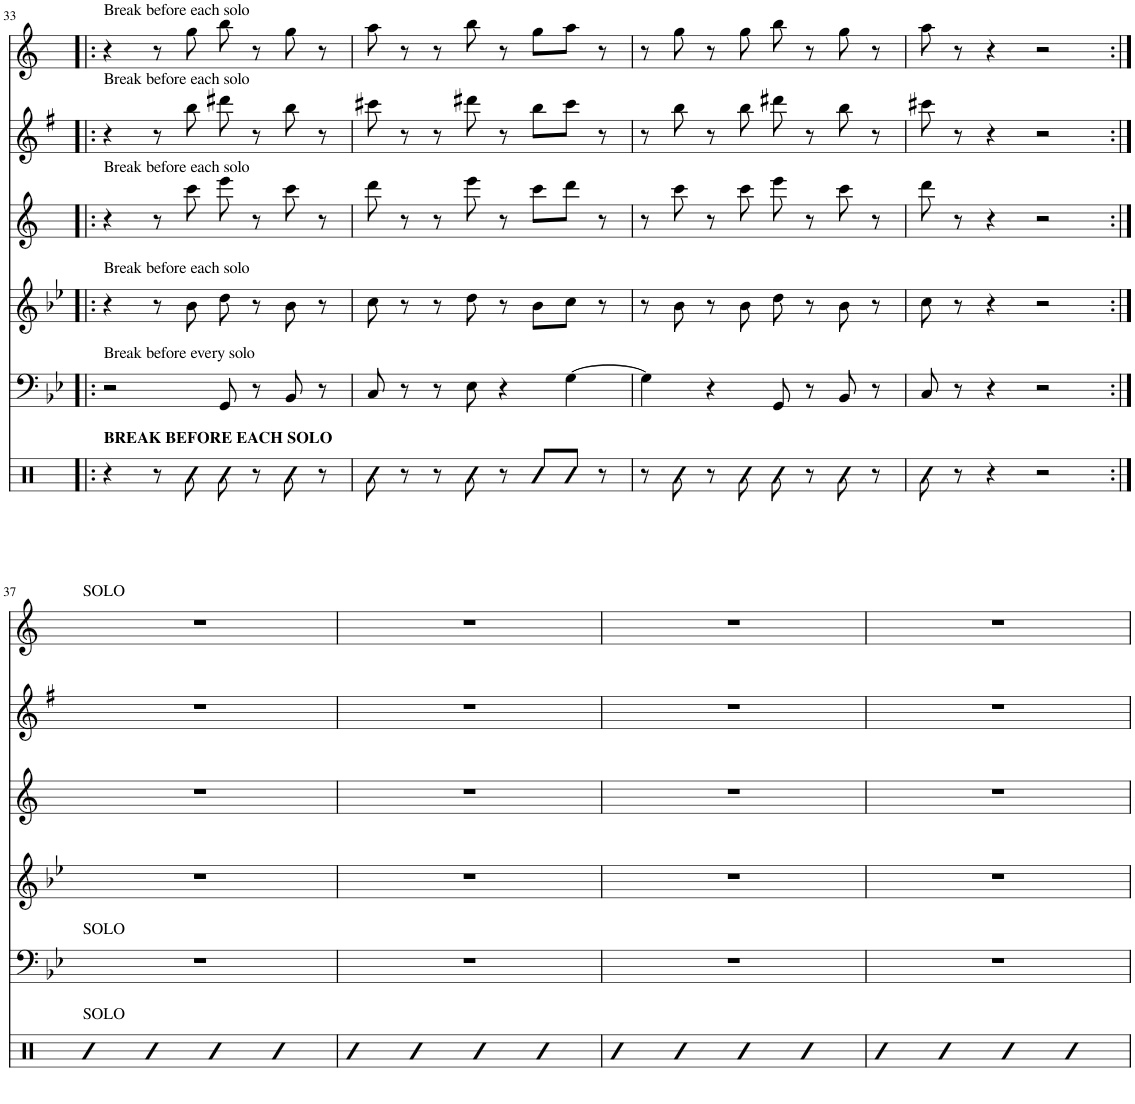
**kern	**kern	**kern	**kern	**kern	**kern
*part6	*part5	*part4	*part3	*part2	*part1
*staff6	*staff5	*staff4	*staff3	*staff2	*staff1
*I"Drumset	*I"Electric Bass	*I"Piano	*I"Tenor Saxophone	*I"Alto Saxophone	*I"Bb Trumpet
*	*I'Elec b	*I'Pno	*I'T Sax	*I'A Sax	*I'Tpt
!!LO:PB:g=z
*clefX	*clefF4	*clefG2	*clefG2	*clefG2	*clefG2
*	*Trd7c12	*	*Trd8c14	*Trd5c9	*Trd1c2
*k[]	*k[b-e-]	*k[b-e-]	*k[]	*k[f#]	*k[]
*M4/4	*M4/4	*M4/4	*M4/4	*M4/4	*M4/4
=33!|:	=33!|:	=33!|:	=33!|:	=33!|:	=33!|:
!	!	!	!	!	!LO:TX:a:t=Break before each solo
!	!	!	!	!LO:TX:a:t=Break before each solo	!
!	!	!	!LO:TX:a:t=Break before each solo	!	!
!	!	!LO:TX:a:t=Break before each solo	!	!	!
!	!LO:TX:a:t=Break before every solo	!	!	!	!
!LO:TX:a:B:t=BREAK BEFORE EACH SOLO	!	!	!	!	!
4r	2r	4r	4r	4r	4r
8r	.	8r	8r	8r	8r
8R\	.	8b-\	8ccc\	8bb\	8gg\
8R\	8GG/	8dd\	8eee\	8ddd#X\	8bb\
8r	8r	8r	8r	8r	8r
8R\	8BB-/	8b-\	8ccc\	8bb\	8gg\
8r	8r	8r	8r	8r	8r
=34	=34	=34	=34	=34	=34
8R\	8C/	8cc\	8ddd\	8ccc#X\	8aa\
8r	8r	8r	8r	8r	8r
8r	8r	8r	8r	8r	8r
8R\	8E-\	8dd\	8eee\	8ddd#X\	8bb\
8r	4r	8r	8r	8r	8r
8R/L	.	8b-\L	8ccc\L	8bb\L	8gg\L
8R/J	[4G\	8cc\J	8ddd\J	8ccc#\J	8aa\J
8r	.	8r	8r	8r	8r
=35	=35	=35	=35	=35	=35
8r	4G\]	8r	8r	8r	8r
8R\	.	8b-\	8ccc\	8bb\	8gg\
8r	4r	8r	8r	8r	8r
8R\	.	8b-\	8ccc\	8bb\	8gg\
8R\	8GG/	8dd\	8eee\	8ddd#X\	8bb\
8r	8r	8r	8r	8r	8r
8R\	8BB-/	8b-\	8ccc\	8bb\	8gg\
8r	8r	8r	8r	8r	8r
=36	=36	=36	=36	=36	=36
8R\	8C/	8cc\	8ddd\	8ccc#X\	8aa\
8r	8r	8r	8r	8r	8r
4r	4r	4r	4r	4r	4r
2r	2r	2r	2r	2r	2r
!!LO:LB:g=z
=37:|!	=37:|!	=37:|!	=37:|!	=37:|!	=37:|!
!	!	!	!	!	!LO:TX:a:t=SOLO
!	!LO:TX:a:t=SOLO	!	!	!	!
!LO:TX:a:t=SOLO	!	!	!	!	!
4R	1r	1r	1r	1r	1r
4R	.	.	.	.	.
4R	.	.	.	.	.
4R	.	.	.	.	.
=38	=38	=38	=38	=38	=38
4R	1r	1r	1r	1r	1r
4R	.	.	.	.	.
4R	.	.	.	.	.
4R	.	.	.	.	.
=39	=39	=39	=39	=39	=39
4R	1r	1r	1r	1r	1r
4R	.	.	.	.	.
4R	.	.	.	.	.
4R	.	.	.	.	.
=40	=40	=40	=40	=40	=40
4R	1r	1r	1r	1r	1r
4R	.	.	.	.	.
4R	.	.	.	.	.
4R	.	.	.	.	.
=	=	=	=	=	=
*-	*-	*-	*-	*-	*-
